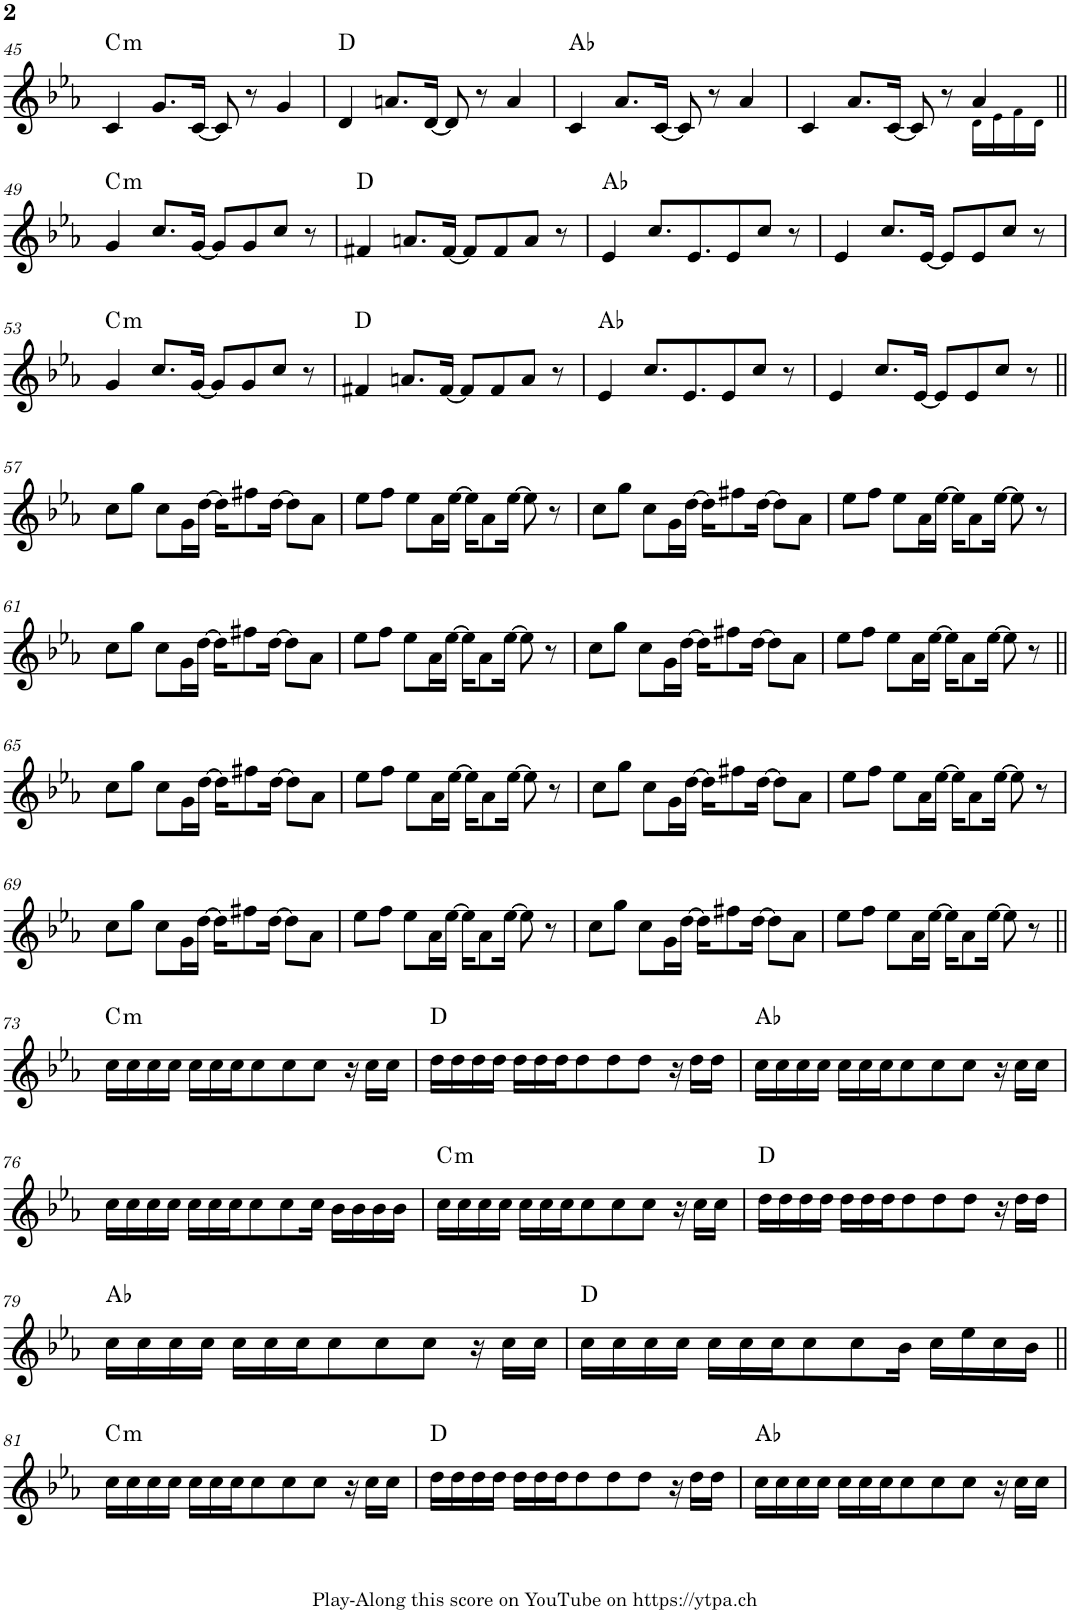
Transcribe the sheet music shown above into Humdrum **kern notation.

**kern	**harte
*part1	*part1
*staff1	*
*I"Piano	*
*I'Pno.	*
!!LO:PB:g=z
*clefG2	*
*k[b-e-a-]	*
*M4/4	*
=45	=45
!	!LO:H:kt=m
4c/	C:min
8.g/L	.
[16c/Jk	.
8c/]	.
8r	.
4g/	.
=46	=46
4d/	D:maj
8.an/L	.
[16d/Jk	.
8d/]	.
8r	.
4a/	.
=47	=47
4c/	Ab:maj
8.a-/L	.
[16c/Jk	.
8c/]	.
8r	.
4a-/	.
=48	=48
*^	*
4c/	2.ryy	.
8.a-/L	.	.
[16c/Jk	.	.
8c/]	.	.
8r	.	.
4a-/	16d!\LL	.
.	16e-!\	.
.	16f!\	.
.	16d!\JJ	.
!!LO:LB:g=z	!!
=49||	=49||	=49||
!	!	!LO:H:kt=m
*v	*v	*
4g/	C:min
8.cc/L	.
[16g/Jk	.
8g/L]	.
8g/	.
8cc/J	.
8r	.
=50	=50
4f#X/	D:maj
8.an/L	.
[16f#/Jk	.
8f#/L]	.
8f#/	.
8a/J	.
8r	.
=51	=51
4e-/	Ab:maj
8.cc/L	.
8.e-/	.
8e-/	.
8cc/J	.
8r	.
=52	=52
4e-/	.
8.cc/L	.
[16e-/Jk	.
8e-/L]	.
8e-/	.
8cc/J	.
8r	.
!!LO:LB:g=z
=53	=53
!	!LO:H:kt=m
4g/	C:min
8.cc/L	.
[16g/Jk	.
8g/L]	.
8g/	.
8cc/J	.
8r	.
=54	=54
4f#X/	D:maj
8.an/L	.
[16f#/Jk	.
8f#/L]	.
8f#/	.
8a/J	.
8r	.
=55	=55
4e-/	Ab:maj
8.cc/L	.
8.e-/	.
8e-/	.
8cc/J	.
8r	.
=56	=56
4e-/	.
8.cc/L	.
[16e-/Jk	.
8e-/L]	.
8e-/	.
8cc/J	.
8r	.
!!LO:LB:g=z
=57||	=57||
8cc\L	.
8gg\J	.
8cc\L	.
16g\L	.
[16dd\JJ	.
16dd\KL]	.
8ff#X\	.
[16dd\Jk	.
8dd\L]	.
8a-\J	.
=58	=58
8ee-\L	.
8ff\J	.
8ee-\L	.
16a-\L	.
[16ee-\JJ	.
16ee-\KL]	.
8a-\	.
[16ee-\Jk	.
8ee-\]	.
8r	.
=59	=59
8cc\L	.
8gg\J	.
8cc\L	.
16g\L	.
[16dd\JJ	.
16dd\KL]	.
8ff#X\	.
[16dd\Jk	.
8dd\L]	.
8a-\J	.
=60	=60
8ee-\L	.
8ff\J	.
8ee-\L	.
16a-\L	.
[16ee-\JJ	.
16ee-\KL]	.
8a-\	.
[16ee-\Jk	.
8ee-\]	.
8r	.
!!LO:LB:g=z
=61	=61
8cc\L	.
8gg\J	.
8cc\L	.
16g\L	.
[16dd\JJ	.
16dd\KL]	.
8ff#X\	.
[16dd\Jk	.
8dd\L]	.
8a-\J	.
=62	=62
8ee-\L	.
8ff\J	.
8ee-\L	.
16a-\L	.
[16ee-\JJ	.
16ee-\KL]	.
8a-\	.
[16ee-\Jk	.
8ee-\]	.
8r	.
=63	=63
8cc\L	.
8gg\J	.
8cc\L	.
16g\L	.
[16dd\JJ	.
16dd\KL]	.
8ff#X\	.
[16dd\Jk	.
8dd\L]	.
8a-\J	.
=64	=64
8ee-\L	.
8ff\J	.
8ee-\L	.
16a-\L	.
[16ee-\JJ	.
16ee-\KL]	.
8a-\	.
[16ee-\Jk	.
8ee-\]	.
8r	.
!!LO:LB:g=z
=65||	=65||
8cc\L	.
8gg\J	.
8cc\L	.
16g\L	.
[16dd\JJ	.
16dd\KL]	.
8ff#X\	.
[16dd\Jk	.
8dd\L]	.
8a-\J	.
=66	=66
8ee-\L	.
8ff\J	.
8ee-\L	.
16a-\L	.
[16ee-\JJ	.
16ee-\KL]	.
8a-\	.
[16ee-\Jk	.
8ee-\]	.
8r	.
=67	=67
8cc\L	.
8gg\J	.
8cc\L	.
16g\L	.
[16dd\JJ	.
16dd\KL]	.
8ff#X\	.
[16dd\Jk	.
8dd\L]	.
8a-\J	.
=68	=68
8ee-\L	.
8ff\J	.
8ee-\L	.
16a-\L	.
[16ee-\JJ	.
16ee-\KL]	.
8a-\	.
[16ee-\Jk	.
8ee-\]	.
8r	.
!!LO:LB:g=z
=69	=69
8cc\L	.
8gg\J	.
8cc\L	.
16g\L	.
[16dd\JJ	.
16dd\KL]	.
8ff#X\	.
[16dd\Jk	.
8dd\L]	.
8a-\J	.
=70	=70
8ee-\L	.
8ff\J	.
8ee-\L	.
16a-\L	.
[16ee-\JJ	.
16ee-\KL]	.
8a-\	.
[16ee-\Jk	.
8ee-\]	.
8r	.
=71	=71
8cc\L	.
8gg\J	.
8cc\L	.
16g\L	.
[16dd\JJ	.
16dd\KL]	.
8ff#X\	.
[16dd\Jk	.
8dd\L]	.
8a-\J	.
=72	=72
8ee-\L	.
8ff\J	.
8ee-\L	.
16a-\L	.
[16ee-\JJ	.
16ee-\KL]	.
8a-\	.
[16ee-\Jk	.
8ee-\]	.
8r	.
!!LO:LB:g=z
=73||	=73||
!	!LO:H:kt=m
16cc\LL	C:min
16cc\	.
16cc\	.
16cc\JJ	.
16cc\LL	.
16cc\	.
16cc\J	.
8cc\	.
8cc\	.
8cc\J	.
16r	.
16cc\LL	.
16cc\JJ	.
=74	=74
16dd\LL	D:maj
16dd\	.
16dd\	.
16dd\JJ	.
16dd\LL	.
16dd\	.
16dd\J	.
8dd\	.
8dd\	.
8dd\J	.
16r	.
16dd\LL	.
16dd\JJ	.
=75	=75
16cc\LL	Ab:maj
16cc\	.
16cc\	.
16cc\JJ	.
16cc\LL	.
16cc\	.
16cc\J	.
8cc\	.
8cc\	.
8cc\J	.
16r	.
16cc\LL	.
16cc\JJ	.
!!LO:LB:g=z
=76	=76
16cc\LL	.
16cc\	.
16cc\	.
16cc\JJ	.
16cc\LL	.
16cc\	.
16cc\J	.
8cc\	.
8cc\	.
16cc\Jk	.
16b-\LL	.
16b-\	.
16b-\	.
16b-\JJ	.
=77	=77
!	!LO:H:kt=m
16cc\LL	C:min
16cc\	.
16cc\	.
16cc\JJ	.
16cc\LL	.
16cc\	.
16cc\J	.
8cc\	.
8cc\	.
8cc\J	.
16r	.
16cc\LL	.
16cc\JJ	.
=78	=78
16dd\LL	D:maj
16dd\	.
16dd\	.
16dd\JJ	.
16dd\LL	.
16dd\	.
16dd\J	.
8dd\	.
8dd\	.
8dd\J	.
16r	.
16dd\LL	.
16dd\JJ	.
!!LO:LB:g=z
=79	=79
16cc\LL	Ab:maj
16cc\	.
16cc\	.
16cc\JJ	.
16cc\LL	.
16cc\	.
16cc\J	.
8cc\	.
8cc\	.
8cc\J	.
16r	.
16cc\LL	.
16cc\JJ	.
=80	=80
16cc\LL	D:maj
16cc\	.
16cc\	.
16cc\JJ	.
16cc\LL	.
16cc\	.
16cc\J	.
8cc\	.
8cc\	.
16b-\Jk	.
16cc\LL	.
16ee-\	.
16cc\	.
16b-\JJ	.
!!LO:LB:g=z
=81||	=81||
!	!LO:H:kt=m
16cc\LL	C:min
16cc\	.
16cc\	.
16cc\JJ	.
16cc\LL	.
16cc\	.
16cc\J	.
8cc\	.
8cc\	.
8cc\J	.
16r	.
16cc\LL	.
16cc\JJ	.
=82	=82
16dd\LL	D:maj
16dd\	.
16dd\	.
16dd\JJ	.
16dd\LL	.
16dd\	.
16dd\J	.
8dd\	.
8dd\	.
8dd\J	.
16r	.
16dd\LL	.
16dd\JJ	.
=83	=83
16cc\LL	Ab:maj
16cc\	.
16cc\	.
16cc\JJ	.
16cc\LL	.
16cc\	.
16cc\J	.
8cc\	.
8cc\	.
8cc\J	.
16r	.
16cc\LL	.
16cc\JJ	.
=	=
*-	*-
